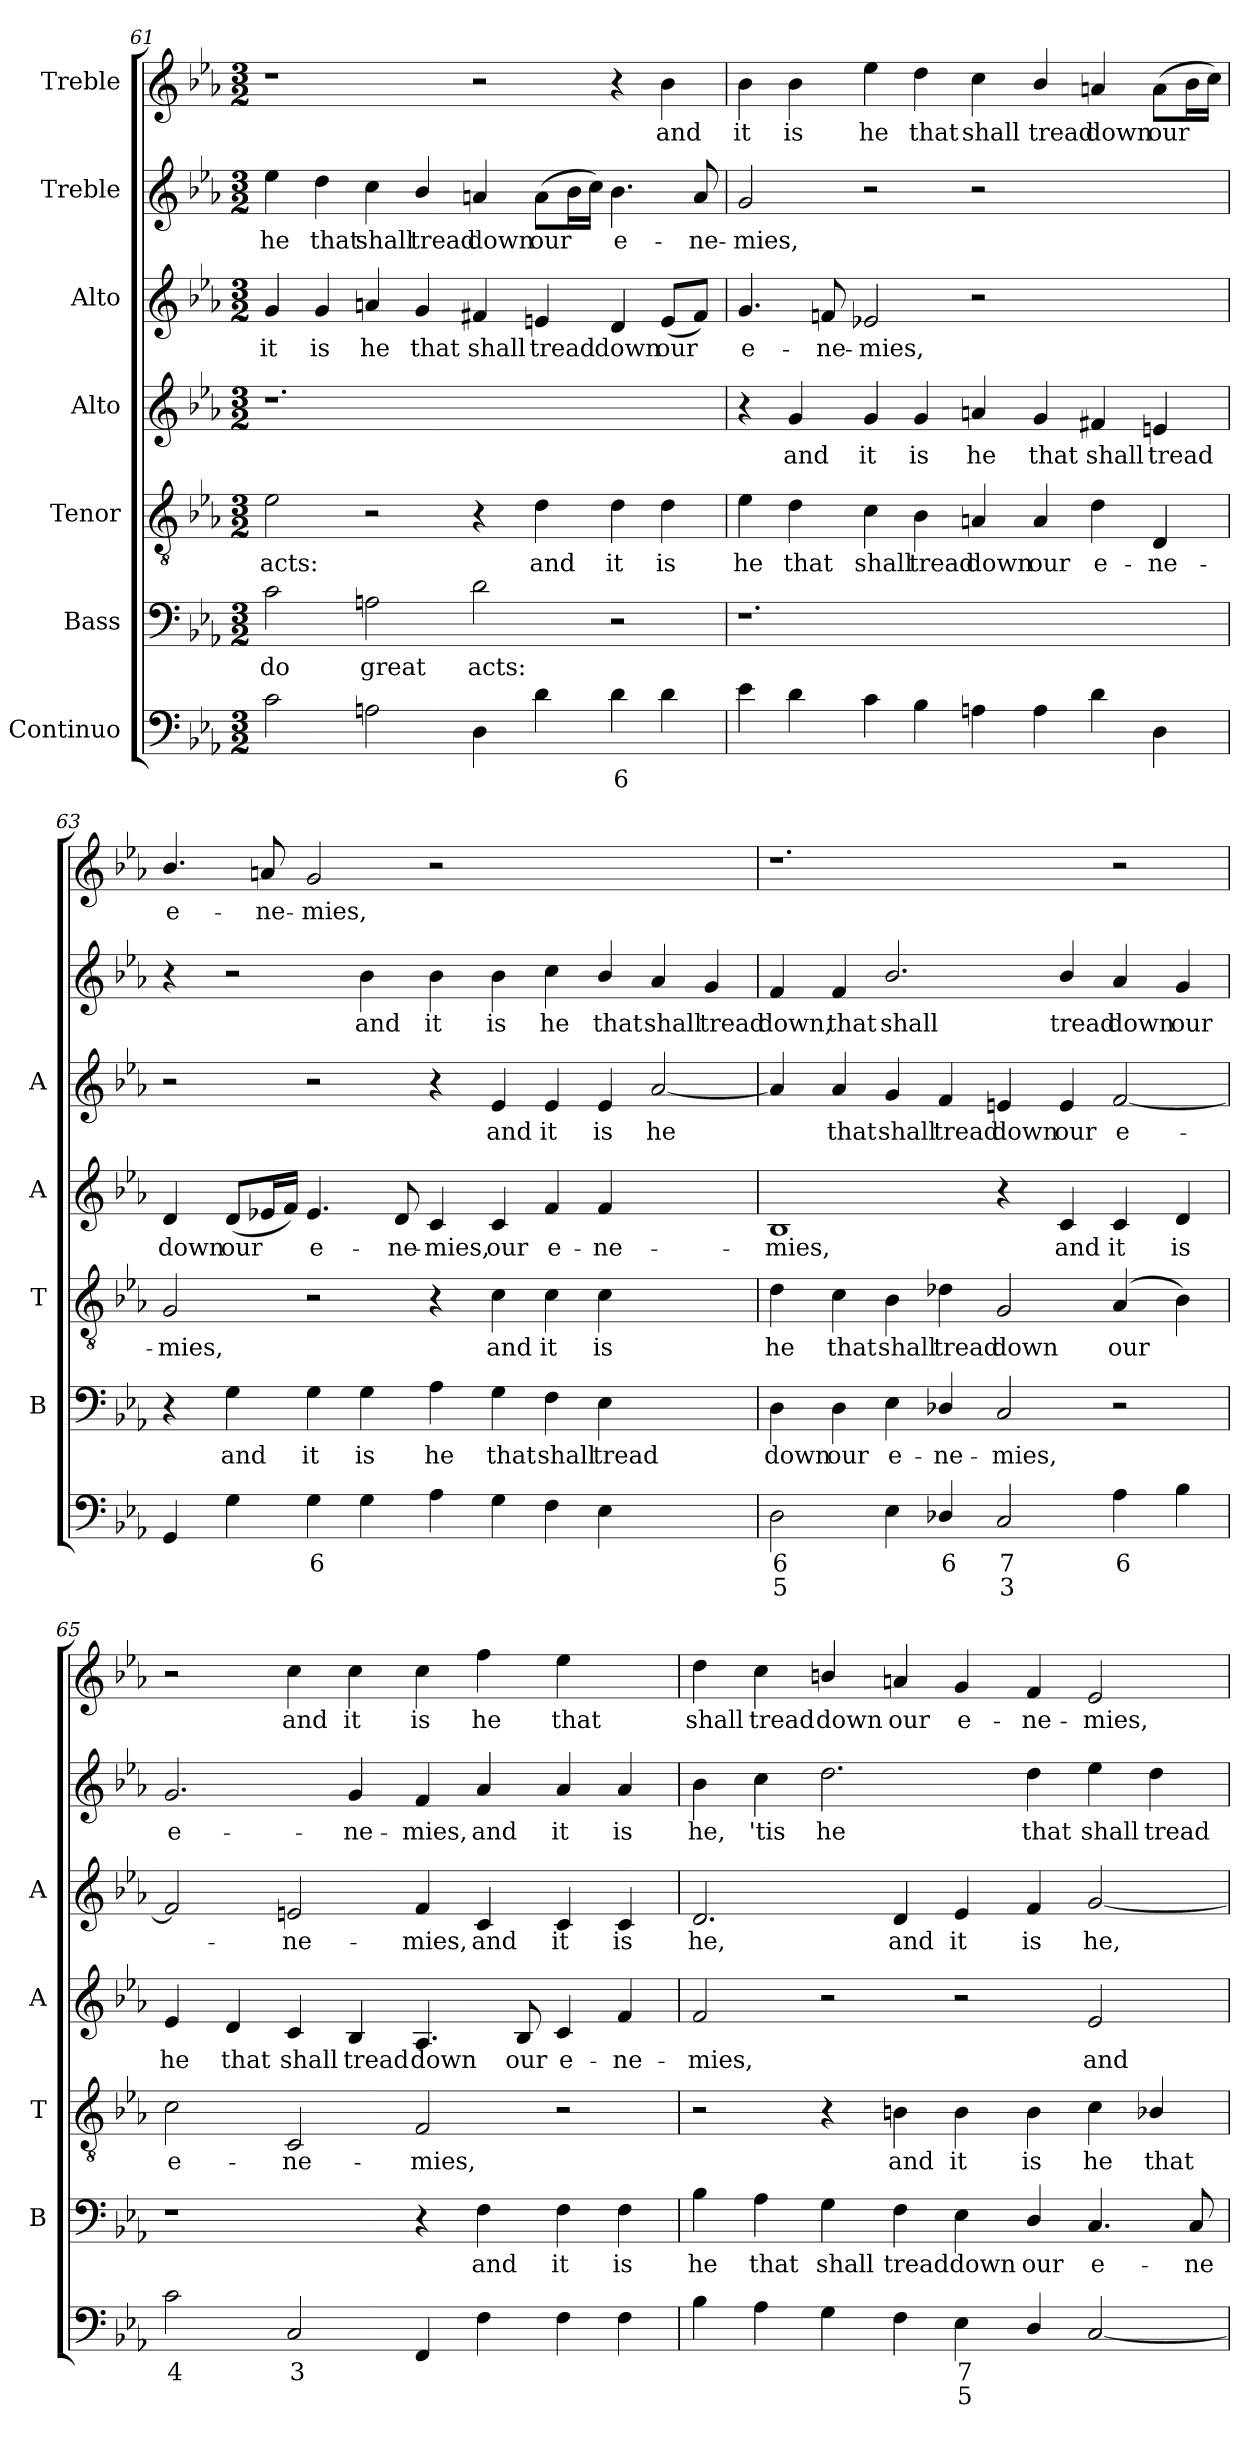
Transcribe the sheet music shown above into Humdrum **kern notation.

**kern	**text	**text	**kern	**text	**kern	**text	**kern	**text	**kern	**text	**kern	**text	**kern	**text
*part7	*part7	*part7	*part6	*part6	*part5	*part5	*part4	*part4	*part3	*part3	*part2	*part2	*part1	*part1
*staff7	*staff7	*staff7	*staff6	*staff6	*staff5	*staff5	*staff4	*staff4	*staff3	*staff3	*staff2	*staff2	*staff1	*staff1
*I"Continuo	*	*	*I"Bass	*	*I"Tenor	*	*I"Alto	*	*I"Alto	*	*I"Treble	*	*I"Treble	*
*	*	*	*I'B	*	*I'T	*	*I'A	*	*I'A	*	*	*	*	*
!!LO:PB:g=z
*clefF4	*	*	*clefF4	*	*clefGv2	*	*clefG2	*	*clefG2	*	*clefG2	*	*clefG2	*
*k[b-e-a-]	*	*	*k[b-e-a-]	*	*k[b-e-a-]	*	*k[b-e-a-]	*	*k[b-e-a-]	*	*k[b-e-a-]	*	*k[b-e-a-]	*
*E-:	*	*	*E-:	*	*E-:	*	*E-:	*	*E-:	*	*E-:	*	*E-:	*
*M3/2	*	*	*M3/2	*	*M3/2	*	*M3/2	*	*M3/2	*	*M3/2	*	*M3/2	*
*MM140	*	*	*MM140	*	*MM140	*	*MM140	*	*MM140	*	*MM140	*	*MM140	*
=61	=61	=61	=61	=61	=61	=61	=61	=61	=61	=61	=61	=61	=61	=61
!	!	!	!	!LO:LY:b	!	!LO:LY:b	!	!	!	!LO:LY:b	!	!LO:LY:b	!	!
2c\	.	.	2c\	do	2e-\	acts:	1.r	.	4g/	it	4ee-\	he	1r	.
!	!	!	!	!	!	!	!	!	!	!LO:LY:b	!	!LO:LY:b	!	!
.	.	.	.	.	.	.	.	.	4g/	is	4dd\	that	.	.
!	!	!	!	!LO:LY:b	!	!	!	!	!	!LO:LY:b	!	!LO:LY:b	!	!
2An\	.	.	2An\	great	2r	.	.	.	4an/	he	4cc\	shall	.	.
!	!	!	!	!	!	!	!	!	!	!LO:LY:b	!	!LO:LY:b	!	!
.	.	.	.	.	.	.	.	.	4g/	that	4b-/	tread	.	.
!	!	!	!	!LO:LY:b	!	!	!	!	!	!LO:LY:b	!	!LO:LY:b	!	!
4D\	.	.	2d\	acts:	4r	.	.	.	4f#X/	shall	4an/	down	2r	.
!	!	!	!	!	!	!LO:LY:b	!	!	!	!LO:LY:b	!	!LO:LY:b	!	!
4d\	.	.	.	.	4d\	and	.	.	4en/	tread	(>8a\L	our	.	.
.	.	.	.	.	.	.	.	.	.	.	16b-\L	.	.	.
.	.	.	.	.	.	.	.	.	.	.	16cc\JJ)	.	.	.
!	!LO:LY:b	!	!	!	!	!LO:LY:b	!	!	!	!LO:LY:b	!	!LO:LY:b	!	!
4d\	6	.	2r	.	4d\	it	2ryy	.	4d/	down	4.b-\	e-	4r	.
!	!	!	!	!	!	!LO:LY:b	!	!	!	!LO:LY:b	!	!	!	!LO:LY:b
4d\	.	.	.	.	4d\	is	.	.	(<8e/L	our	.	.	4b-\	and
!	!	!	!	!	!	!	!	!	!	!	!	!LO:LY:b	!	!
.	.	.	.	.	.	.	.	.	8f#/J)	.	8a/	-ne-	.	.
=62	=62	=62	=62	=62	=62	=62	=62	=62	=62	=62	=62	=62	=62	=62
!	!	!	!	!	!	!LO:LY:b	!	!	!	!LO:LY:b	!	!LO:LY:b	!	!LO:LY:b
4e-\	.	.	1.r	.	4e-\	he	4r	.	4.g/	e-	2g/	-mies,	4b-\	it
!	!	!	!	!	!	!LO:LY:b	!	!LO:LY:b	!	!	!	!	!	!LO:LY:b
4d\	.	.	.	.	4d\	that	4g/	and	.	.	.	.	4b-\	is
!	!	!	!	!	!	!	!	!	!	!LO:LY:b	!	!	!	!
.	.	.	.	.	.	.	.	.	8fn/	-ne-	.	.	.	.
!	!	!	!	!	!	!LO:LY:b	!	!LO:LY:b	!	!LO:LY:b	!	!	!	!LO:LY:b
4c\	.	.	.	.	4c\	shall	4g/	it	2e-X/	-mies,	2r	.	4ee-\	he
!	!	!	!	!	!	!LO:LY:b	!	!LO:LY:b	!	!	!	!	!	!LO:LY:b
4B-\	.	.	.	.	4B-\	tread	4g/	is	.	.	.	.	4dd\	that
!	!	!	!	!	!	!LO:LY:b	!	!LO:LY:b	!	!	!	!	!	!LO:LY:b
4An\	.	.	.	.	4An/	down	4an/	he	2r	.	2r	.	4cc\	shall
!	!	!	!	!	!	!LO:LY:b	!	!LO:LY:b	!	!	!	!	!	!LO:LY:b
4A\	.	.	.	.	4A/	our	4g/	that	.	.	.	.	4b-/	tread
!	!	!	!	!	!	!LO:LY:b	!	!LO:LY:b	!	!	!	!	!	!LO:LY:b
4d\	.	.	2ryy	.	4d\	e-	4f#X/	shall	2ryy	.	2ryy	.	4an/	down
!	!	!	!	!	!	!LO:LY:b	!	!LO:LY:b	!	!	!	!	!	!LO:LY:b
4D\	.	.	.	.	4D/	-ne-	4en/	tread	.	.	.	.	(>8a\L	our
.	.	.	.	.	.	.	.	.	.	.	.	.	16b-\L	.
.	.	.	.	.	.	.	.	.	.	.	.	.	16cc\JJ)	.
!!LO:LB:g=z
=63	=63	=63	=63	=63	=63	=63	=63	=63	=63	=63	=63	=63	=63	=63
!	!	!	!	!	!	!LO:LY:b	!	!LO:LY:b	!	!	!	!	!	!LO:LY:b
4GG/	.	.	4r	.	2G/	-mies,	4d/	down	2r	.	4r	.	4.b-/	e-
!	!	!	!	!LO:LY:b	!	!	!	!LO:LY:b	!	!	!	!	!	!
4G\	.	.	4G\	and	.	.	(<8d/L	our	.	.	2r	.	.	.
!	!	!	!	!	!	!	!	!	!	!	!	!	!	!LO:LY:b
.	.	.	.	.	.	.	16e-X/L	.	.	.	.	.	8an/	-ne-
.	.	.	.	.	.	.	16f/JJ)	.	.	.	.	.	.	.
!	!LO:LY:b	!	!	!LO:LY:b	!	!	!	!LO:LY:b	!	!	!	!	!	!LO:LY:b
4G\	6	.	4G\	it	2r	.	4.e-/	e-	2r	.	.	.	2g/	-mies,
!	!	!	!	!LO:LY:b	!	!	!	!	!	!	!	!LO:LY:b	!	!
4G\	.	.	4G\	is	.	.	.	.	.	.	4b-\	and	.	.
!	!	!	!	!	!	!	!	!LO:LY:b	!	!	!	!	!	!
.	.	.	.	.	.	.	8d/	-ne-	.	.	.	.	.	.
!	!	!	!	!LO:LY:b	!	!	!	!LO:LY:b	!	!	!	!LO:LY:b	!	!
4A-\	.	.	4A-\	he	4r	.	4c/	-mies,	4r	.	4b-\	it	2r	.
!	!	!	!	!LO:LY:b	!	!LO:LY:b	!	!LO:LY:b	!	!LO:LY:b	!	!LO:LY:b	!	!
4G\	.	.	4G\	that	4c\	and	4c/	our	4e-/	and	4b-\	is	.	.
!	!	!	!	!LO:LY:b	!	!LO:LY:b	!	!LO:LY:b	!	!LO:LY:b	!	!LO:LY:b	!	!
4F\	.	.	4F\	shall	4c\	it	4f/	e-	4e-/	it	4cc\	he	1ryy	.
!	!	!	!	!LO:LY:b	!	!LO:LY:b	!	!LO:LY:b	!	!LO:LY:b	!	!LO:LY:b	!	!
4E-\	.	.	4E-\	tread	4c\	is	4f/	-ne-	4e-/	is	4b-/	that	.	.
!	!	!	!	!	!	!	!	!	!	!LO:LY:b	!	!LO:LY:b	!	!
2ryy	.	.	2ryy	.	2ryy	.	2ryy	.	[2a-/	he	4a-/	shall	.	.
!	!	!	!	!	!	!	!	!	!	!	!	!LO:LY:b	!	!
.	.	.	.	.	.	.	.	.	.	.	4g/	tread	.	.
=64	=64	=64	=64	=64	=64	=64	=64	=64	=64	=64	=64	=64	=64	=64
!	!LO:LY:b	!LO:LY:b	!	!LO:LY:b	!	!LO:LY:b	!	!LO:LY:b	!	!	!	!LO:LY:b	!	!
2D\	6	5	4D\	down	4d\	he	1B-	-mies,	4a-/]	.	4f/	down,	1.r	.
!	!	!	!	!LO:LY:b	!	!LO:LY:b	!	!	!	!LO:LY:b	!	!LO:LY:b	!	!
.	.	.	4D\	our	4c\	that	.	.	4a-/	that	4f/	that	.	.
!	!	!	!	!LO:LY:b	!	!LO:LY:b	!	!	!	!LO:LY:b	!	!LO:LY:b	!	!
4E-\	.	.	4E-\	e-	4B-\	shall	.	.	4g/	shall	2.b-/	shall	.	.
!	!LO:LY:b	!	!	!LO:LY:b	!	!LO:LY:b	!	!	!	!LO:LY:b	!	!	!	!
4D-X/	6	.	4D-X/	-ne-	4d-X\	tread	.	.	4f/	tread	.	.	.	.
!	!LO:LY:b	!LO:LY:b	!	!LO:LY:b	!	!LO:LY:b	!	!	!	!LO:LY:b	!	!	!	!
2C/	7	3	2C/	-mies,	2G/	down	4r	.	4en/	down	.	.	.	.
!	!	!	!	!	!	!	!	!LO:LY:b	!	!LO:LY:b	!	!LO:LY:b	!	!
.	.	.	.	.	.	.	4c/	and	4e/	our	4b-/	tread	.	.
!	!LO:LY:b	!	!	!	!	!LO:LY:b	!	!LO:LY:b	!	!LO:LY:b	!	!LO:LY:b	!	!
4A-\	6	.	2r	.	(<4A-/	our	4c/	it	[2f/	e-	4a-/	down	2r	.
!	!	!	!	!	!	!	!	!LO:LY:b	!	!	!	!LO:LY:b	!	!
4B-\	.	.	.	.	4B-\)	.	4d/	is	.	.	4g/	our	.	.
!!LO:PB:g=z
=65	=65	=65	=65	=65	=65	=65	=65	=65	=65	=65	=65	=65	=65	=65
!	!LO:LY:b	!	!	!	!	!LO:LY:b	!	!LO:LY:b	!	!	!	!LO:LY:b	!	!
2c\	4	.	1r	.	2c\	e-	4e-/	he	2f/]	.	2.g/	e-	2r	.
!	!	!	!	!	!	!	!	!LO:LY:b	!	!	!	!	!	!
.	.	.	.	.	.	.	4d/	that	.	.	.	.	.	.
!	!LO:LY:b	!	!	!	!	!LO:LY:b	!	!LO:LY:b	!	!LO:LY:b	!	!	!	!LO:LY:b
2C/	3	.	.	.	2C/	-ne-	4c/	shall	2en/	ne-	.	.	4cc\	and
!	!	!	!	!	!	!	!	!LO:LY:b	!	!	!	!LO:LY:b	!	!LO:LY:b
.	.	.	.	.	.	.	4B-/	tread	.	.	4g/	-ne-	4cc\	it
!	!	!	!	!	!	!LO:LY:b	!	!LO:LY:b	!	!LO:LY:b	!	!LO:LY:b	!	!LO:LY:b
4FF/	.	.	4r	.	2F/	-mies,	4.A-/	down	4f/	-mies,	4f/	-mies,	4cc\	is
!	!	!	!	!LO:LY:b	!	!	!	!	!	!LO:LY:b	!	!LO:LY:b	!	!LO:LY:b
4F\	.	.	4F\	and	.	.	.	.	4c/	and	4a-/	and	4ff\	he
!	!	!	!	!	!	!	!	!LO:LY:b	!	!	!	!	!	!
.	.	.	.	.	.	.	8B-/	our	.	.	.	.	.	.
!	!	!	!	!LO:LY:b	!	!	!	!LO:LY:b	!	!LO:LY:b	!	!LO:LY:b	!	!LO:LY:b
4F\	.	.	4F\	it	2r	.	4c/	e-	4c/	it	4a-/	it	4ee-\	that
!	!	!	!	!LO:LY:b	!	!	!	!LO:LY:b	!	!LO:LY:b	!	!LO:LY:b	!	!
4F\	.	.	4F\	is	.	.	4f/	-ne-	4c/	is	4a-/	is	4ryy	.
=66	=66	=66	=66	=66	=66	=66	=66	=66	=66	=66	=66	=66	=66	=66
!	!	!	!	!LO:LY:b	!	!	!	!LO:LY:b	!	!LO:LY:b	!	!LO:LY:b	!	!LO:LY:b
4B-\	.	.	4B-\	he	2r	.	2f/	-mies,	2.d/	he,	4b-\	he,	4dd\	shall
!	!	!	!	!LO:LY:b	!	!	!	!	!	!	!	!LO:LY:b	!	!LO:LY:b
4A-\	.	.	4A-\	that	.	.	.	.	.	.	4cc\	'tis	4cc\	tread
!	!	!	!	!LO:LY:b	!	!	!	!	!	!	!	!LO:LY:b	!	!LO:LY:b
4G\	.	.	4G\	shall	4r	.	2r	.	.	.	2.dd\	he	4bn/	down
!	!	!	!	!LO:LY:b	!	!LO:LY:b	!	!	!	!LO:LY:b	!	!	!	!LO:LY:b
4F\	.	.	4F\	tread	4Bn\	and	.	.	4d/	and	.	.	4an/	our
!	!LO:LY:b	!LO:LY:b	!	!LO:LY:b	!	!LO:LY:b	!	!	!	!LO:LY:b	!	!	!	!LO:LY:b
4E-\	7	5	4E-\	down	4B\	it	2r	.	4e-/	it	.	.	4g/	e-
!	!	!	!	!LO:LY:b	!	!LO:LY:b	!	!	!	!LO:LY:b	!	!LO:LY:b	!	!LO:LY:b
4D/	.	.	4D/	our	4B\	is	.	.	4f/	is	4dd\	that	4f/	-ne-
!	!	!	!	!LO:LY:b	!	!LO:LY:b	!	!LO:LY:b	!	!LO:LY:b	!	!LO:LY:b	!	!LO:LY:b
[2C/	.	.	4.C/	e-	4c\	he	2e-/	and	[2g/	he,	4ee-\	shall	2e-/	-mies,
!	!	!	!	!	!	!LO:LY:b	!	!	!	!	!	!LO:LY:b	!	!
.	.	.	.	.	4B-X/	that	.	.	.	.	4dd\	tread	.	.
!	!	!	!	!LO:LY:b	!	!	!	!	!	!	!	!	!	!
.	.	.	8C/	-ne-	.	.	.	.	.	.	.	.	.	.
=	=	=	=	=	=	=	=	=	=	=	=	=	=	=
*-	*-	*-	*-	*-	*-	*-	*-	*-	*-	*-	*-	*-	*-	*-
